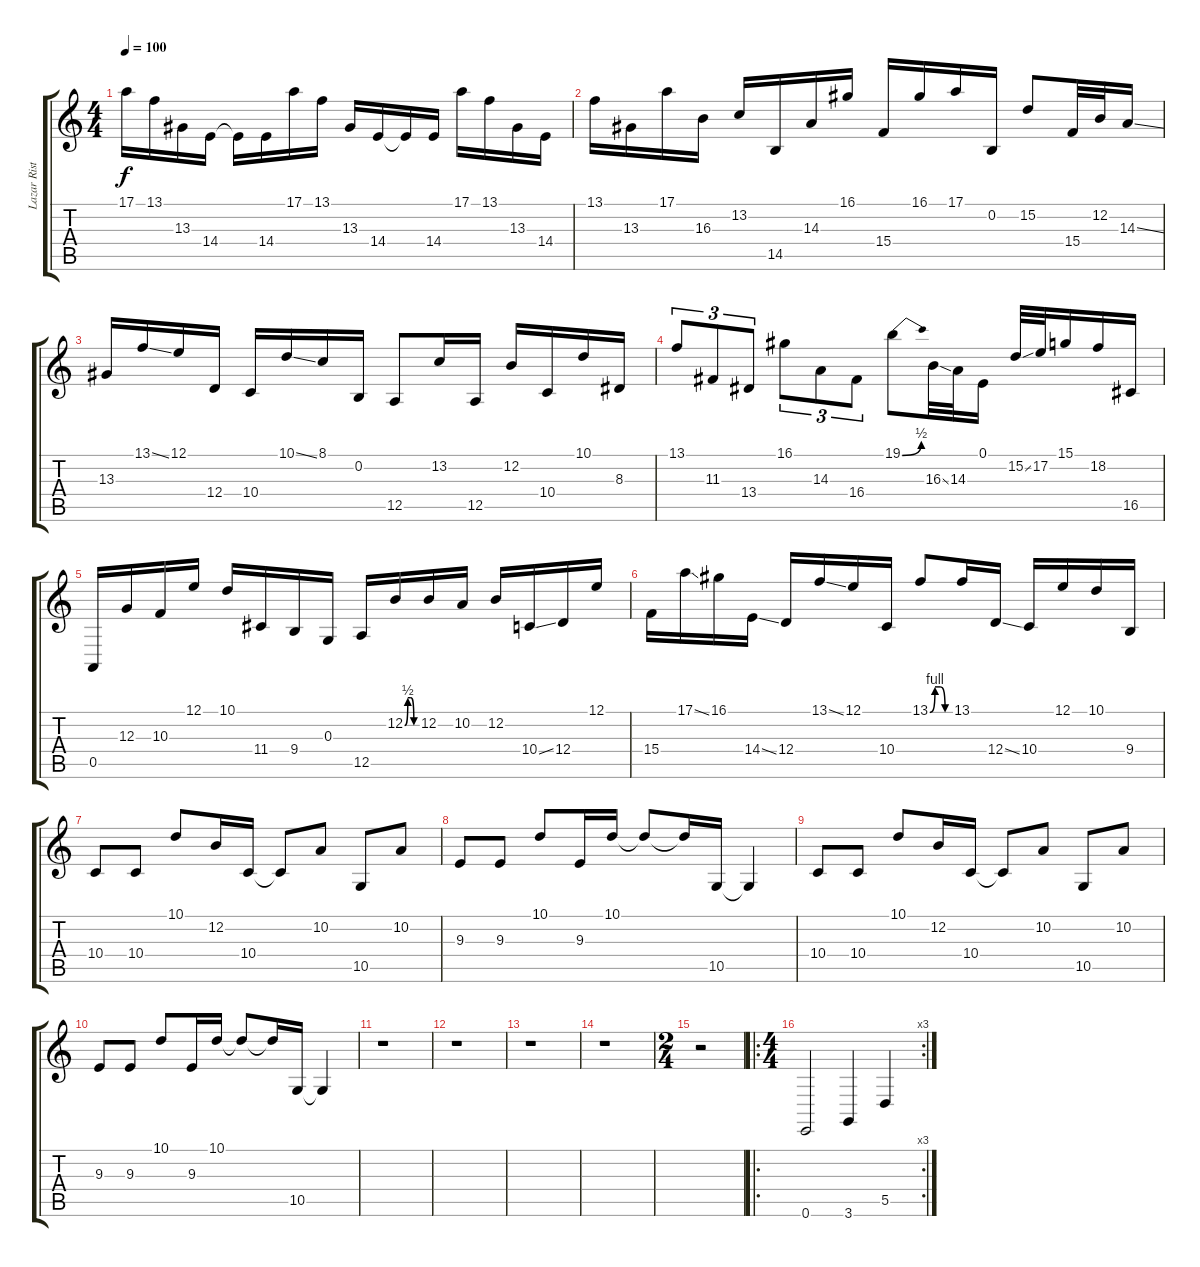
\track ("Lazar Ristovski" "Lazar Rist") {instrument drawbarorgan}
\staff {score tabs}
\tuning (E4 B3 G3 D3 A2 E2) {hide}
\ts (4 4)
\tempo 100
\clef g2
\ks c
17.1.16{dy f} 13.1.16 13.3.16 14.4.16 14.4{t}.16 14.4.16 17.1.16 13.1.16 13.3.16 14.4.16 14.4{t}.16 14.4.16 17.1.16 13.1.16 13.3.16 14.4.16 |
13.1.16 13.3.16 17.1.16 16.3.16 13.2.16 14.5.16 14.3.16 16.1.16 15.4.16 16.1.16 17.1.16 0.2.16 15.2.8 15.4.32 12.2.32 14.3{ss}.16 |
13.3.16 13.1{ss}.16 12.1.16 12.4.16 10.4.16 10.1{ss}.16 8.1.16 0.2.16 12.5.8 13.2.16 12.5.16 12.2.16 10.4.16 10.1.16 8.3.16 |
13.1.8{tu (3 2)} 11.3.8{tu (3 2)} 13.4.8{tu (3 2)} 16.1.8{tu (3 2)} 14.3.8{tu (3 2)} 16.4.8{tu (3 2)} 19.1{be (bend 0 0 60 2)}.8 16.3{ss}.32 14.3.32 0.1.16 15.2{ss}.32 17.2.32 15.1.16 18.2.16 16.5.16 |
0.5.16 12.3.16 10.3.16 12.1.16 10.1.16 11.4.16 9.4.16 0.3.16 12.5.16 12.2{be (custom 0 0 15 2 30 2 45 0 60 0)}.16 12.2.16 10.2.16 12.2.16 10.4{ss}.16 12.4.16 12.1.16 |
15.4.16 17.1{ss}.16 16.1.16 14.4{ss}.16 12.4.16 13.1{ss}.16 12.1.16 10.4.16 13.1{be (custom 0 0 15 4 30 4 45 0 60 0)}.8 13.1.16 12.4{ss}.16 10.4.16 12.1.16 10.1.16 9.4.16 |
10.4.8 10.4.8 10.1.8 12.2.16 10.4.16 10.4{t}.8 10.2.8 10.5.8 10.2.8 |
9.3.8 9.3.8 10.1.8 9.3.16 10.1.16 10.1{t}.8 10.1{t}.16 10.5.16 10.5{t}.4 |
10.4.8 10.4.8 10.1.8 12.2.16 10.4.16 10.4{t}.8 10.2.8 10.5.8 10.2.8 |
9.3.8 9.3.8 10.1.8 9.3.16 10.1.16 10.1{t}.8 10.1{t}.16 10.5.16 10.5{t}.4 |
r.1 |
r.1 |
r.1 |
r.1 |
\ts (2 4)
r.2 |
\ro
\rc 3
\ts (4 4)
0.6.2{volume 10 instrument synthbass1} 3.6.4 5.5.4
